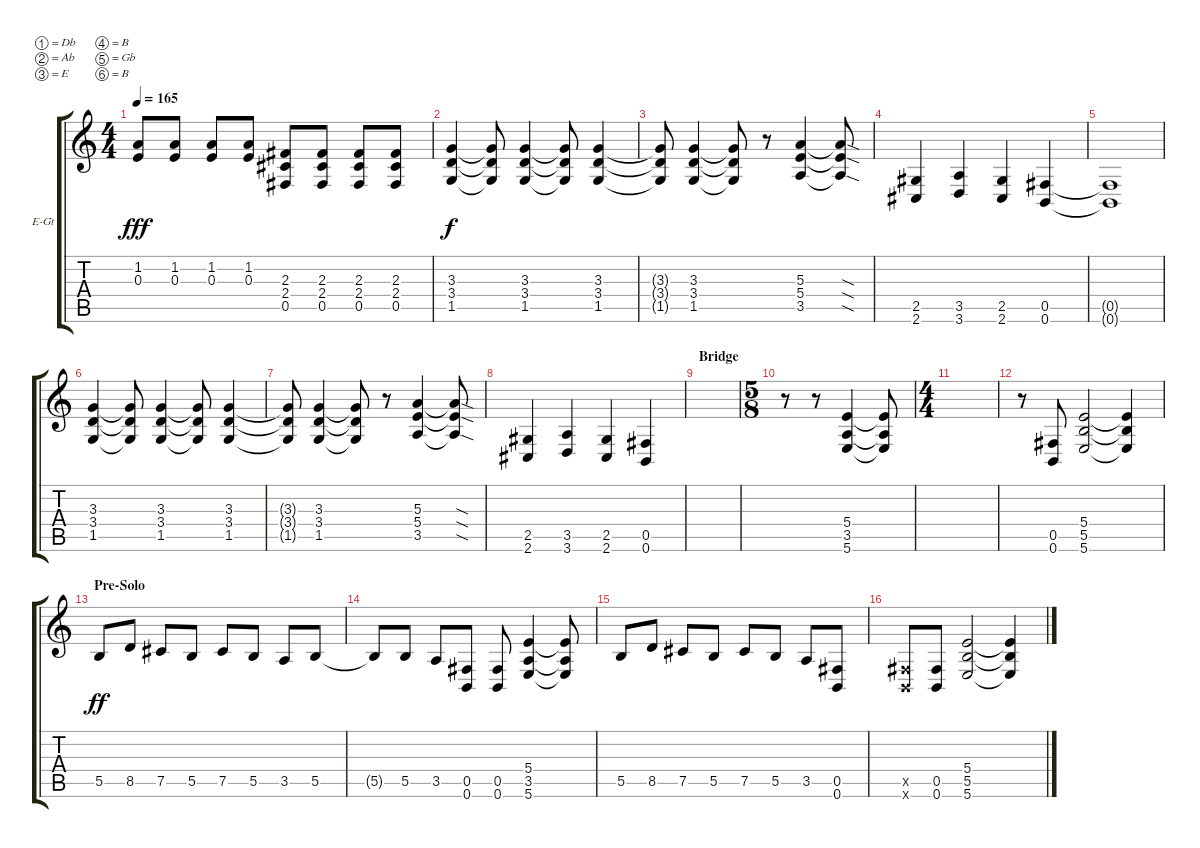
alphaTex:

\defaultSystemsLayout 4
\bracketExtendMode groupsimilarinstruments
\firstSystemTrackNameOrientation horizontal
\otherSystemsTrackNameOrientation horizontal
\track ("Guitar 2" "E-Gt") {instrument overdrivenguitar}
\staff {score tabs}
\tuning (Db4 Ab3 E3 B2 Gb2 B1)
\ts (4 4)
\tempo 165
\clef g2
\ks c
(0.3 1.2).8{dy fff} (0.3 1.2).8 (0.3 1.2).8 (0.3 1.2).8 (0.5 2.4 2.3).8 (0.5 2.4 2.3).8 (0.5 2.3 2.4).8 (0.5 2.4 2.3).8 |
(3.4 1.5 3.3).4{dy f} (3.4{t} 1.5{t} 3.3{t}).8 (3.4 1.5 3.3).4 (3.4{t} 1.5{t} 3.3{t}).8 (3.4 1.5 3.3).4 |
(3.4{t} 1.5{t} 3.3{t}).8 (3.4 1.5 3.3).4 (3.4{t} 1.5{t} 3.3{t}).8 r.8 (5.4 3.5 5.3).4 (5.4{sod t} 3.5{sod t} 5.3{sod t}).8 |
(2.5 2.6).4 (3.5 3.6).4 (2.5 2.6).4 (0.5 0.6).4 |
(0.5{t} 0.6{t}).1 |
(3.4 1.5 3.3).4 (3.4{t} 1.5{t} 3.3{t}).8 (3.4 1.5 3.3).4 (3.4{t} 1.5{t} 3.3{t}).8 (3.4 1.5 3.3).4 |
(3.4{t} 1.5{t} 3.3{t}).8 (3.4 1.5 3.3).4 (3.4{t} 1.5{t} 3.3{t}).8 r.8 (5.4 3.5 5.3).4 (5.4{sod t} 3.5{sod t} 5.3{sod t}).8 |
(2.5 2.6).4 (3.5 3.6).4 (2.5 2.6).4 (0.5 0.6).4 |
\section ("" "Bridge")
|
\ts (5 8)
r.8 r.8 (5.4 3.5 5.6).4 (5.4{t} 3.5{t} 5.6{t}).8 |
\ts (4 4)
|
r.8 (0.5 0.6).8 (5.4 5.5 5.6).2 (5.5{t} 5.4{t} 5.6{t}).4 |
\section ("" "Pre-Solo")
5.5.8{dy ff} 8.5.8 7.5.8 5.5.8 7.5.8 5.5.8 3.5.8 5.5.8 |
5.5{t}.8 5.5.8 3.5.8 (0.5 0.6).8 (0.5 0.6).8 (5.4 3.5 5.6).4 (5.4{t} 3.5{t} 5.6{t}).8 |
5.5.8 8.5.8 7.5.8 5.5.8 7.5.8 5.5.8 3.5.8 (0.5 0.6).8 |
(0.5{x} 0.6{x}).8 (0.5 0.6).8 (5.4 5.5 5.6).2 (5.4{t} 5.5{t} 5.6{t}).4
